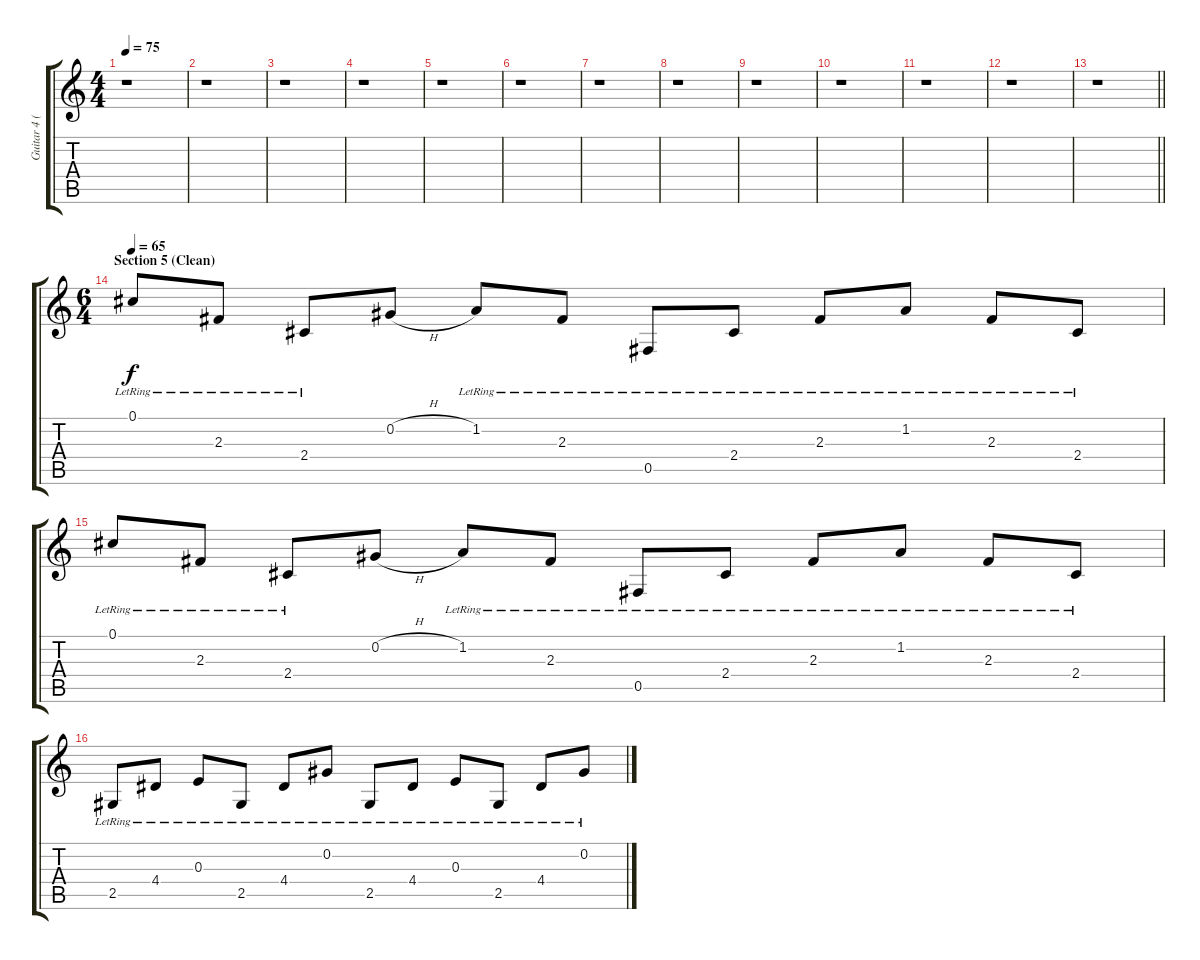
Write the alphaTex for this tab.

\track ("Guitar 4 (Clean)" "Guitar 4 (") {instrument electricguitarclean}
\staff {score tabs}
\tuning (Db4 Ab3 E3 B2 Gb2 Db2) {hide}
\ts (4 4)
\tempo 75
\clef g2
\ks c
r.1{dy f} |
r.1 |
r.1 |
r.1 |
r.1 |
r.1 |
r.1 |
r.1 |
r.1 |
r.1 |
r.1 |
r.1 |
\barLineRight lightlight
r.1 |
\ts (6 4)
\section ("" "Section 5 (Clean)")
\tempo 65
0.1{lr}.8 2.3{lr}.8 2.4{lr}.8 0.2{h}.8 1.2{lr}.8 2.3{lr}.8 0.5{lr}.8 2.4{lr}.8 2.3{lr}.8 1.2{lr}.8 2.3{lr}.8 2.4{lr}.8 |
0.1{lr}.8 2.3{lr}.8 2.4{lr}.8 0.2{h}.8 1.2{lr}.8 2.3{lr}.8 0.5{lr}.8 2.4{lr}.8 2.3{lr}.8 1.2{lr}.8 2.3{lr}.8 2.4{lr}.8 |
2.5{lr}.8 4.4{lr}.8 0.3{lr}.8 2.5{lr}.8 4.4{lr}.8 0.2{lr}.8 2.5{lr}.8 4.4{lr}.8 0.3{lr}.8 2.5{lr}.8 4.4{lr}.8 0.2{lr}.8
